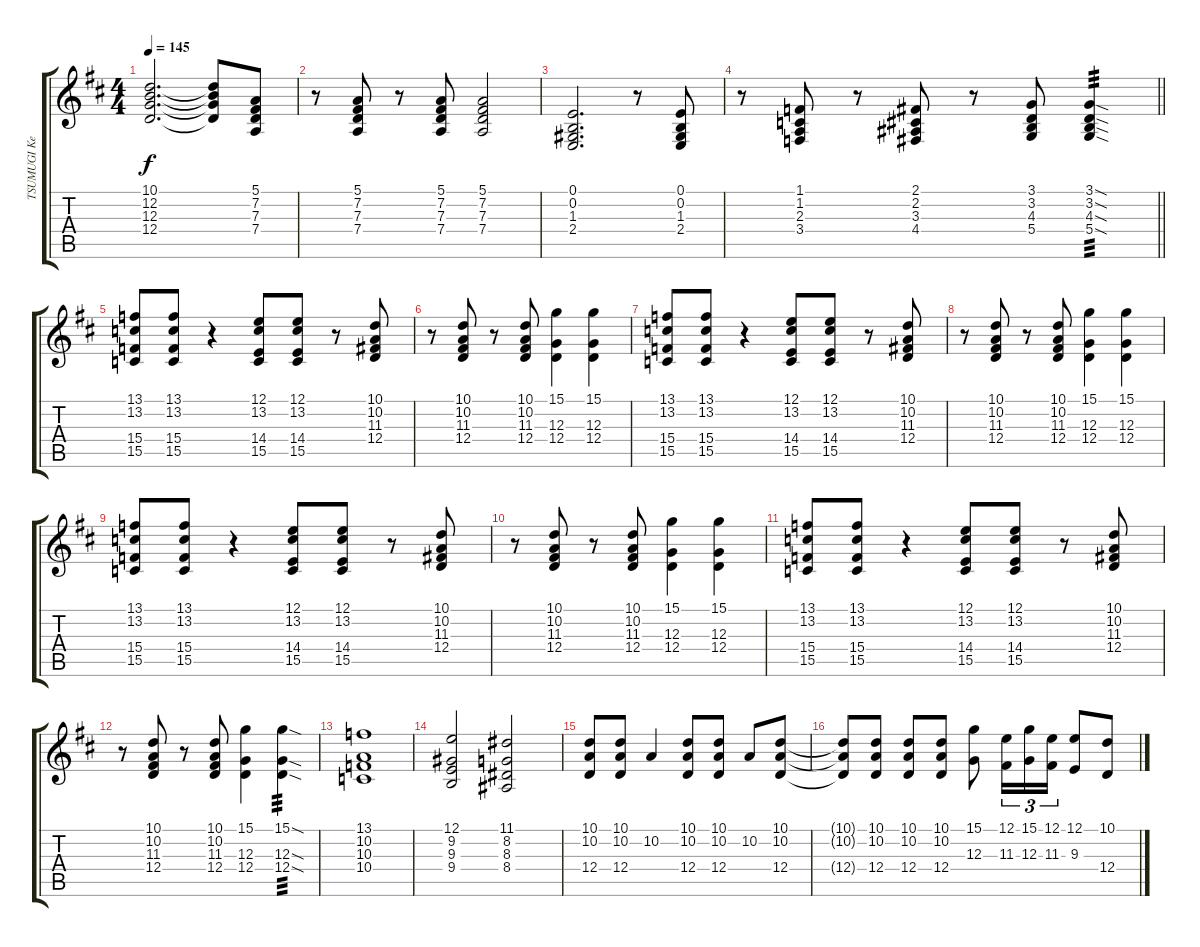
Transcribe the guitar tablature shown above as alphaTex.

\track ("TSUMUGI Keyboard" "TSUMUGI Ke") {instrument lead2sawtooth}
\staff {score tabs}
\tuning (E4 B3 G3 D3 A2 E2) {hide}
\ts (4 4)
\tempo 145
\clef g2
\ks d
(10.1 12.2 12.3 12.4).2{d dy f} (10.1{t} 12.2{t} 12.3{t} 12.4{t}).8 (5.1 7.2 7.3 7.4).8 |
r.8 (5.1 7.2 7.3 7.4).8 r.8 (5.1 7.2 7.3 7.4).8 (5.1 7.2 7.3 7.4).2 |
(0.1 0.2 1.3 2.4).2{d} r.8 (0.1 0.2 1.3 2.4).8 |
\barLineRight lightlight
r.8 (1.1 1.2 2.3 3.4).8 r.8 (2.1 2.2 3.3 4.4).8 r.8 (3.1 3.2 4.3 5.4).8 (3.1{sod} 3.2{sod} 4.3{sod} 5.4{sod}).4{tp 3} |
(13.1 13.2 15.4 15.5).8 (13.1 13.2 15.4 15.5).8 r.4 (12.1 13.2 14.4 15.5).8 (12.1 13.2 14.4 15.5).8 r.8 (10.1 10.2 11.3 12.4).8 |
r.8 (10.1 10.2 11.3 12.4).8 r.8 (10.1 10.2 11.3 12.4).8 (15.1 12.3 12.4).4 (15.1 12.3 12.4).4 |
(13.1 13.2 15.4 15.5).8 (13.1 13.2 15.4 15.5).8 r.4 (12.1 13.2 14.4 15.5).8 (12.1 13.2 14.4 15.5).8 r.8 (10.1 10.2 11.3 12.4).8 |
r.8 (10.1 10.2 11.3 12.4).8 r.8 (10.1 10.2 11.3 12.4).8 (15.1 12.3 12.4).4 (15.1 12.3 12.4).4 |
(13.1 13.2 15.4 15.5).8 (13.1 13.2 15.4 15.5).8 r.4 (12.1 13.2 14.4 15.5).8 (12.1 13.2 14.4 15.5).8 r.8 (10.1 10.2 11.3 12.4).8 |
r.8 (10.1 10.2 11.3 12.4).8 r.8 (10.1 10.2 11.3 12.4).8 (15.1 12.3 12.4).4 (15.1 12.3 12.4).4 |
(13.1 13.2 15.4 15.5).8 (13.1 13.2 15.4 15.5).8 r.4 (12.1 13.2 14.4 15.5).8 (12.1 13.2 14.4 15.5).8 r.8 (10.1 10.2 11.3 12.4).8 |
r.8 (10.1 10.2 11.3 12.4).8 r.8 (10.1 10.2 11.3 12.4).8 (15.1 12.3 12.4).4 (15.1{sod} 12.3{sod} 12.4{sod}).4{tp 3} |
(13.1 10.2 10.3 10.4).1 |
(12.1 9.2 9.3 9.4).2 (11.1 8.2 8.3 8.4).2 |
(10.1 10.2 12.4).8 (10.1 10.2 12.4).8 10.2.4 (10.1 10.2 12.4).8 (10.1 10.2 12.4).8 10.2.8 (10.1 10.2 12.4).8 |
(10.1{t} 10.2{t} 12.4{t}).8 (10.1 10.2 12.4).8 (10.1 10.2 12.4).8 (10.1 10.2 12.4).8 (15.1 12.3).8 (12.1 11.3).16{tu (3 2)} (15.1 12.3).16{tu (3 2)} (12.1 11.3).16{tu (3 2)} (12.1 9.3).8 (10.1 12.4).8
